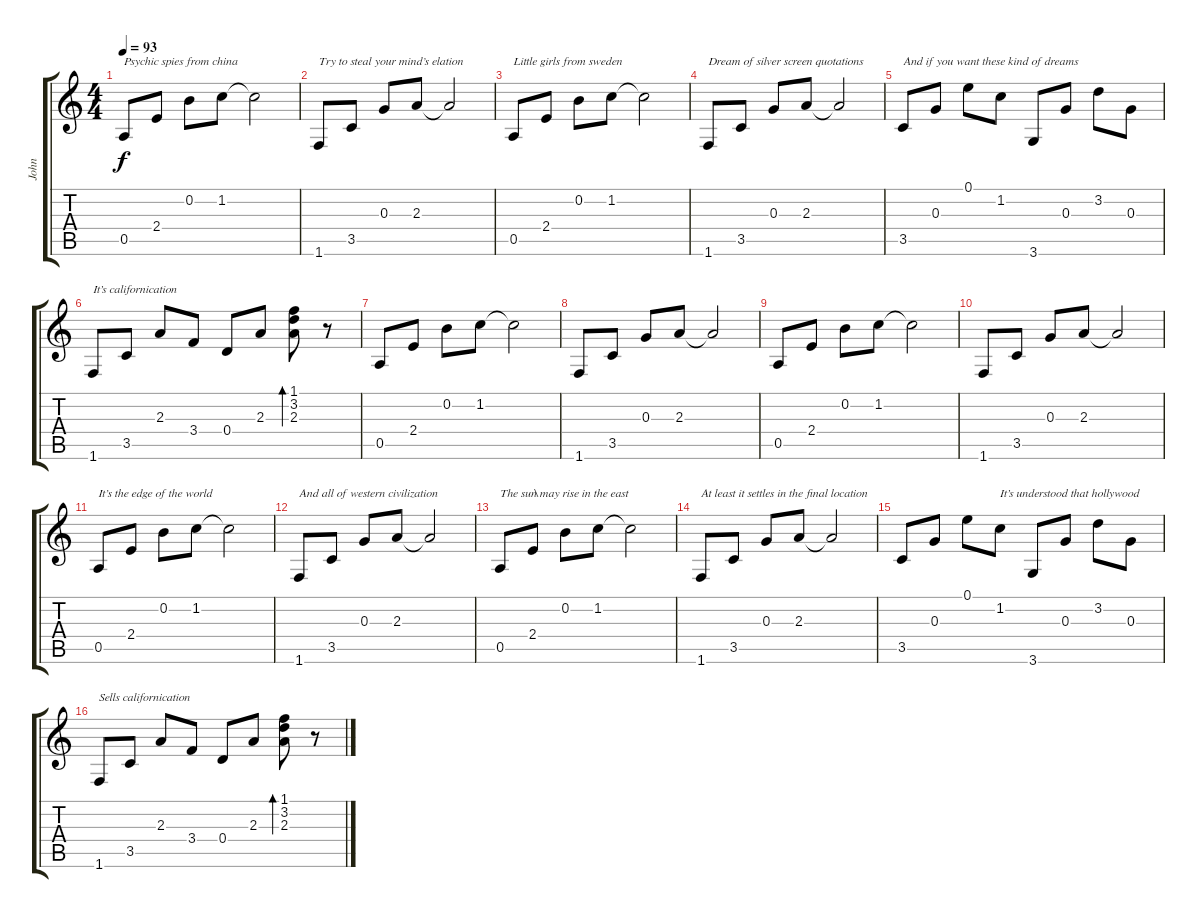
\track ("John" "John") {instrument electricguitarjazz}
\staff {score tabs}
\tuning (E4 B3 G3 D3 A2 E2) {hide}
\ts (4 4)
\tempo 93
\clef g2
\ks c
0.5.8{txt "Psychic spies from china" dy f} 2.4.8 0.2.8 1.2.8 1.2{t}.2 |
1.6.8{txt "Try to steal your mind’s elation"} 3.5.8 0.3.8 2.3.8 2.3{t}.2 |
0.5.8{txt "Little girls from sweden"} 2.4.8 0.2.8 1.2.8 1.2{t}.2 |
1.6.8{txt "Dream of silver screen quotations"} 3.5.8 0.3.8 2.3.8 2.3{t}.2 |
3.5.8{txt "And if you want these kind of dreams"} 0.3.8 0.1.8 1.2.8 3.6.8 0.3.8 3.2.8 0.3.8 |
1.6.8{txt "It’s californication"} 3.5.8 2.3.8 3.4.8 0.4.8 2.3.8 (1.1 3.2 2.3).8{bd 60} r.8 |
0.5.8 2.4.8 0.2.8 1.2.8 1.2{t}.2 |
1.6.8 3.5.8 0.3.8 2.3.8 2.3{t}.2 |
0.5.8 2.4.8 0.2.8 1.2.8 1.2{t}.2 |
1.6.8 3.5.8 0.3.8 2.3.8 2.3{t}.2 |
0.5.8{txt "It’s the edge of the world"} 2.4.8 0.2.8 1.2.8 1.2{t}.2 |
1.6.8{txt "And all of western civilization"} 3.5.8 0.3.8 2.3.8 2.3{t}.2 |
0.5.8{txt "The sun may rise in the east"} 2.4.8{txt "\\"} 0.2.8 1.2.8 1.2{t}.2 |
1.6.8{txt "At least it settles in the final location"} 3.5.8 0.3.8 2.3.8 2.3{t}.2 |
3.5.8 0.3.8 0.1.8 1.2.8{txt "It’s understood that hollywood"} 3.6.8 0.3.8 3.2.8 0.3.8 |
1.6.8{txt "Sells californication"} 3.5.8 2.3.8 3.4.8 0.4.8 2.3.8 (1.1 3.2 2.3).8{bd 60} r.8
